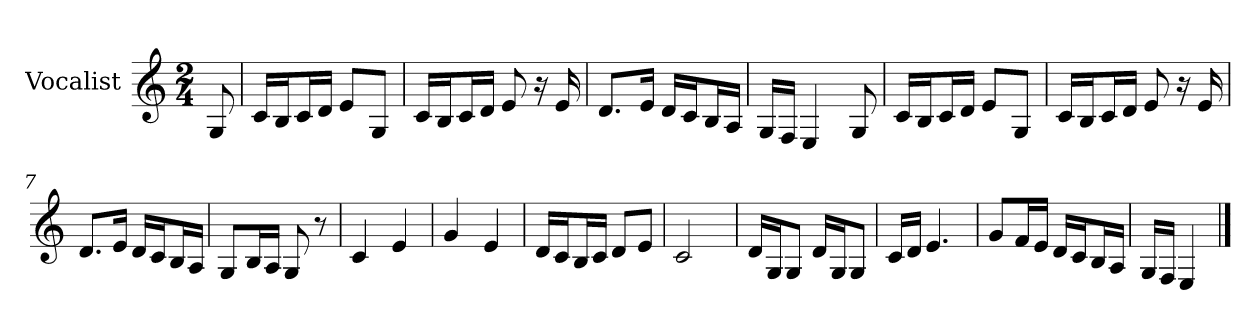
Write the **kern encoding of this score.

**kern
*part1
*staff1
*I"Vocalist
*k[]
*C:
*M2/4
=
8G
=1
16cLL
16BJ
16cL
16dJJ
8eL
8GJ
=2
16cLL
16BJ
16cL
16dJJ
8e
16r
16e
=3
8.dL
16eJk
16dLL
16cJ
16BL
16AJJ
=4
16GLL
16FJJ
4E
8G
=5
16cLL
16BJ
16cL
16dJJ
8eL
8GJ
=6
16cLL
16BJ
16cL
16dJJ
8e
16r
16e
=7
8.dL
16eJk
16dLL
16cJ
16BL
16AJJ
=8
8GL
16BL
16AJJ
8G
8r
=9
4c
4e
=10
4g
4e
=11
16dLL
16cJ
16BL
16cJJ
8dL
8eJ
=12
2c
=13
16dLL
16GJ
8GJ
16dLL
16GJ
8GJ
=14
16cLL
16dJJ
4.e
=15
8gL
16fL
16eJJ
16dLL
16cJ
16BL
16AJJ
=16
16GLL
16FJJ
4E
==
*-
